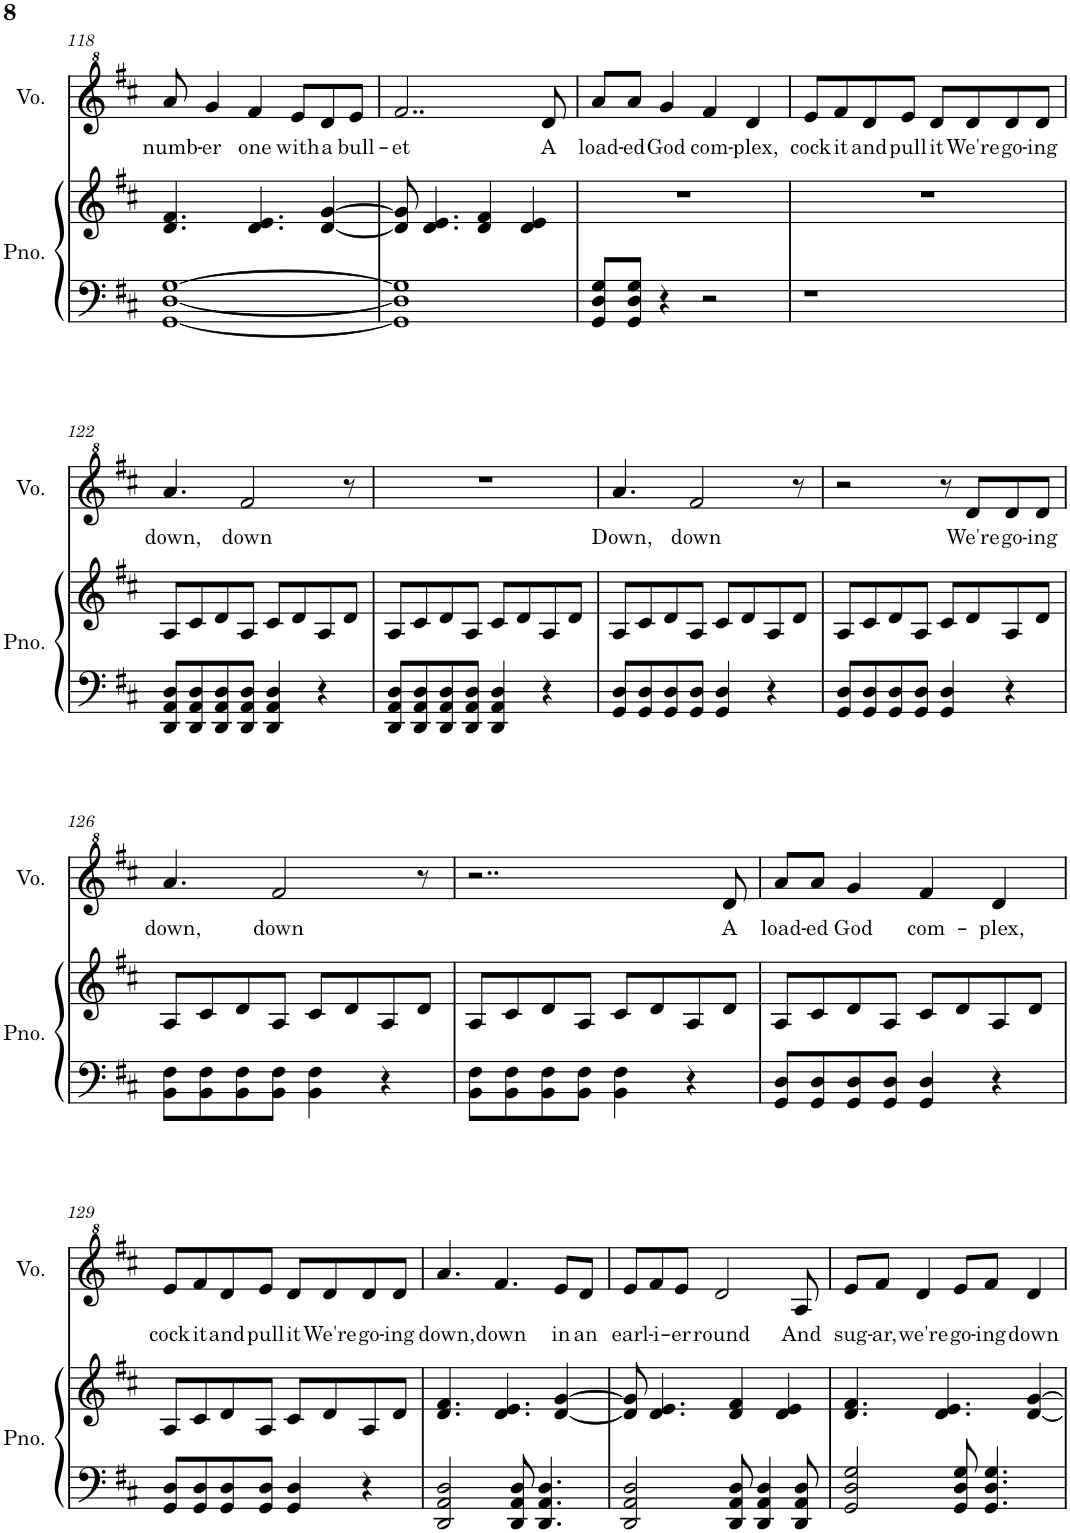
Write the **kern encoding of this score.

**kern	**kern	**kern	**text
*part2	*part2	*part1	*part1
*staff3	*staff2	*staff1	*staff1
*I"Piano	*	*I"Vocals	*
*I'Pno.	*	*I'Vo.	*
!!LO:PB:g=z
*clefF4	*clefG2	*clefG^2	*
*k[f#c#]	*k[f#c#]	*k[f#c#]	*
*M4/4	*M4/4	*M4/4	*
=118	=118	=118	=118
!	!	!	!LO:LY:b
[1GG [1D [1G	4.d/ 4.f#/	8aa/	numb-
!	!	!	!LO:LY:b
.	.	4gg/	-er
!	!	!	!LO:LY:b
.	4.d/ 4.e/	4ff#/	one
!	!	!	!LO:LY:b
.	.	8ee/L	with
!	!	!	!LO:LY:b
.	[4d/ [4g/	8dd/	a
!	!	!	!LO:LY:b
.	.	8ee/J	bull-
=119	=119	=119	=119
!	!	!	!LO:LY:b
1GG] 1D] 1G]	8d/] 8g/]	2..ff#/	-et
.	4.d/ 4.e/	.	.
.	4d/ 4f#/	.	.
.	4d/ 4e/	.	.
!	!	!	!LO:LY:b
.	.	8dd/	A
=120	=120	=120	=120
!	!	!	!LO:LY:b
8GG/ 8D/ 8G/L	1r	8aa/L	load-
!	!	!	!LO:LY:b
8GG/ 8D/ 8G/J	.	8aa/J	ed
!	!	!	!LO:LY:b
4r	.	4gg/	God
!	!	!	!LO:LY:b
2r	.	4ff#/	com-
!	!	!	!LO:LY:b
.	.	4dd/	-plex,
=121	=121	=121	=121
!	!	!	!LO:LY:b
1r	1r	8ee/L	cock
!	!	!	!LO:LY:b
.	.	8ff#/	it
!	!	!	!LO:LY:b
.	.	8dd/	and
!	!	!	!LO:LY:b
.	.	8ee/J	pull
!	!	!	!LO:LY:b
.	.	8dd/L	it
!	!	!	!LO:LY:b
.	.	8dd/	We're
!	!	!	!LO:LY:b
.	.	8dd/	go-
!	!	!	!LO:LY:b
.	.	8dd/J	-ing
!!LO:LB:g=z
=122	=122	=122	=122
!	!	!	!LO:LY:b
8DD/ 8AA/ 8D/L	8A/L	4.aa/	down,
8DD/ 8AA/ 8D/	8c#/	.	.
8DD/ 8AA/ 8D/	8d/	.	.
!	!	!	!LO:LY:b
8DD/ 8AA/ 8D/J	8A/J	2ff#/	down
4DD/ 4AA/ 4D/	8c#/L	.	.
.	8d/	.	.
4r	8A/	.	.
.	8d/J	8r	.
=123	=123	=123	=123
8DD/ 8AA/ 8D/L	8A/L	1r	.
8DD/ 8AA/ 8D/	8c#/	.	.
8DD/ 8AA/ 8D/	8d/	.	.
8DD/ 8AA/ 8D/J	8A/J	.	.
4DD/ 4AA/ 4D/	8c#/L	.	.
.	8d/	.	.
4r	8A/	.	.
.	8d/J	.	.
=124	=124	=124	=124
!	!	!	!LO:LY:b
8GG/ 8D/L	8A/L	4.aa/	Down,
8GG/ 8D/	8c#/	.	.
8GG/ 8D/	8d/	.	.
!	!	!	!LO:LY:b
8GG/ 8D/J	8A/J	2ff#/	down
4GG/ 4D/	8c#/L	.	.
.	8d/	.	.
4r	8A/	.	.
.	8d/J	8r	.
=125	=125	=125	=125
8GG/ 8D/L	8A/L	2r	.
8GG/ 8D/	8c#/	.	.
8GG/ 8D/	8d/	.	.
8GG/ 8D/J	8A/J	.	.
4GG/ 4D/	8c#/L	8r	.
!	!	!	!LO:LY:b
.	8d/	8dd/L	We're
!	!	!	!LO:LY:b
4r	8A/	8dd/	go-
!	!	!	!LO:LY:b
.	8d/J	8dd/J	-ing
!!LO:LB:g=z
=126	=126	=126	=126
!	!	!	!LO:LY:b
8BB\ 8F#\L	8A/L	4.aa/	down,
8BB\ 8F#\	8c#/	.	.
8BB\ 8F#\	8d/	.	.
!	!	!	!LO:LY:b
8BB\ 8F#\J	8A/J	2ff#/	down
4BB\ 4F#\	8c#/L	.	.
.	8d/	.	.
4r	8A/	.	.
.	8d/J	8r	.
=127	=127	=127	=127
8BB\ 8F#\L	8A/L	2..r	.
8BB\ 8F#\	8c#/	.	.
8BB\ 8F#\	8d/	.	.
8BB\ 8F#\J	8A/J	.	.
4BB\ 4F#\	8c#/L	.	.
.	8d/	.	.
4r	8A/	.	.
!	!	!	!LO:LY:b
.	8d/J	8dd/	A
=128	=128	=128	=128
!	!	!	!LO:LY:b
8GG/ 8D/L	8A/L	8aa/L	load-
!	!	!	!LO:LY:b
8GG/ 8D/	8c#/	8aa/J	ed
!	!	!	!LO:LY:b
8GG/ 8D/	8d/	4gg/	God
8GG/ 8D/J	8A/J	.	.
!	!	!	!LO:LY:b
4GG/ 4D/	8c#/L	4ff#/	com-
.	8d/	.	.
!	!	!	!LO:LY:b
4r	8A/	4dd/	-plex,
.	8d/J	.	.
!!LO:LB:g=z
=129	=129	=129	=129
!	!	!	!LO:LY:b
8GG/ 8D/L	8A/L	8ee/L	cock
!	!	!	!LO:LY:b
8GG/ 8D/	8c#/	8ff#/	it
!	!	!	!LO:LY:b
8GG/ 8D/	8d/	8dd/	and
!	!	!	!LO:LY:b
8GG/ 8D/J	8A/J	8ee/J	pull
!	!	!	!LO:LY:b
4GG/ 4D/	8c#/L	8dd/L	it
!	!	!	!LO:LY:b
.	8d/	8dd/	We're
!	!	!	!LO:LY:b
4r	8A/	8dd/	go-
!	!	!	!LO:LY:b
.	8d/J	8dd/J	-ing
=130	=130	=130	=130
!	!	!	!LO:LY:b
2DD/ 2AA/ 2D/	4.d/ 4.f#/	4.aa/	down,
!	!	!	!LO:LY:b
.	4.d/ 4.e/	4.ff#/	down
8DD/ 8AA/ 8D/	.	.	.
4.DD/ 4.AA/ 4.D/	.	.	.
!	!	!	!LO:LY:b
.	[4d/ [4g/	8ee/L	in
!	!	!	!LO:LY:b
.	.	8dd/J	an
=131	=131	=131	=131
!	!	!	!LO:LY:b
2DD/ 2AA/ 2D/	8d/] 8g/]	8ee/L	earl-
!	!	!	!LO:LY:b
.	4.d/ 4.e/	8ff#/	-i-
!	!	!	!LO:LY:b
.	.	8ee/J	-er
!	!	!	!LO:LY:b
.	.	2dd/	round
8DD/ 8AA/ 8D/	4d/ 4f#/	.	.
4DD/ 4AA/ 4D/	.	.	.
.	4d/ 4e/	.	.
!	!	!	!LO:LY:b
8DD/ 8AA/ 8D/	.	8a/	And
=132	=132	=132	=132
!	!	!	!LO:LY:b
2GG/ 2D/ 2G/	4.d/ 4.f#/	8ee/L	sug-
!	!	!	!LO:LY:b
.	.	8ff#/J	-ar,
!	!	!	!LO:LY:b
.	.	4dd/	we're
.	4.d/ 4.e/	.	.
!	!	!	!LO:LY:b
8GG/ 8D/ 8G/	.	8ee/L	go-
!	!	!	!LO:LY:b
4.GG/ 4.D/ 4.G/	.	8ff#/J	-ing
!	!	!	!LO:LY:b
.	[4d/ [4g/	4dd/	down
=	=	=	=
*-	*-	*-	*-
